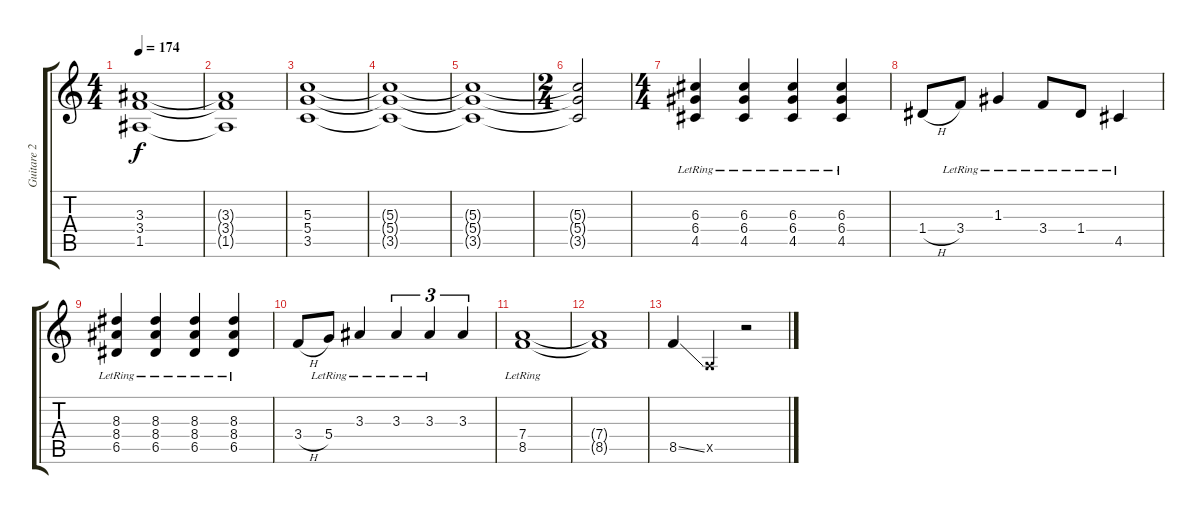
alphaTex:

\track ("Guitare 2" "Guitare 2") {instrument distortionguitar}
\staff {score tabs}
\tuning (E4 B3 G3 D3 A2 E2) {hide}
\ts (4 4)
\tempo 174
\clef g2
\ks c
(3.3 3.4 1.5).1{dy f} |
(3.3{t} 3.4{t} 1.5{t}).1 |
(5.3 5.4 3.5).1 |
(5.3{t} 5.4{t} 3.5{t}).1 |
(5.3{t} 5.4{t} 3.5{t}).1 |
\ts (2 4)
(5.3{t} 5.4{t} 3.5{t}).2 |
\ts (4 4)
(6.3{lr} 6.4{lr} 4.5{lr}).4 (6.3{lr} 6.4{lr} 4.5{lr}).4 (6.3{lr} 6.4{lr} 4.5{lr}).4 (6.3{lr} 6.4{lr} 4.5{lr}).4 |
1.4{h}.8 3.4{lr}.8 1.3{lr}.4 3.4{lr}.8 1.4{lr}.8 4.5{lr}.4 |
(8.3{lr} 8.4{lr} 6.5{lr}).4 (8.3{lr} 8.4{lr} 6.5{lr}).4 (8.3{lr} 8.4{lr} 6.5{lr}).4 (8.3{lr} 8.4{lr} 6.5{lr}).4 |
3.4{h}.8 5.4{lr}.8 3.3{lr}.4 3.3{lr}.4{tu (3 2)} 3.3{lr}.4{tu (3 2)} 3.3.4{tu (3 2)} |
(7.4{lr} 8.5{lr}).1 |
(7.4{t} 8.5{t}).1 |
8.5{ss}.4 0.5{x}.4 r.2
